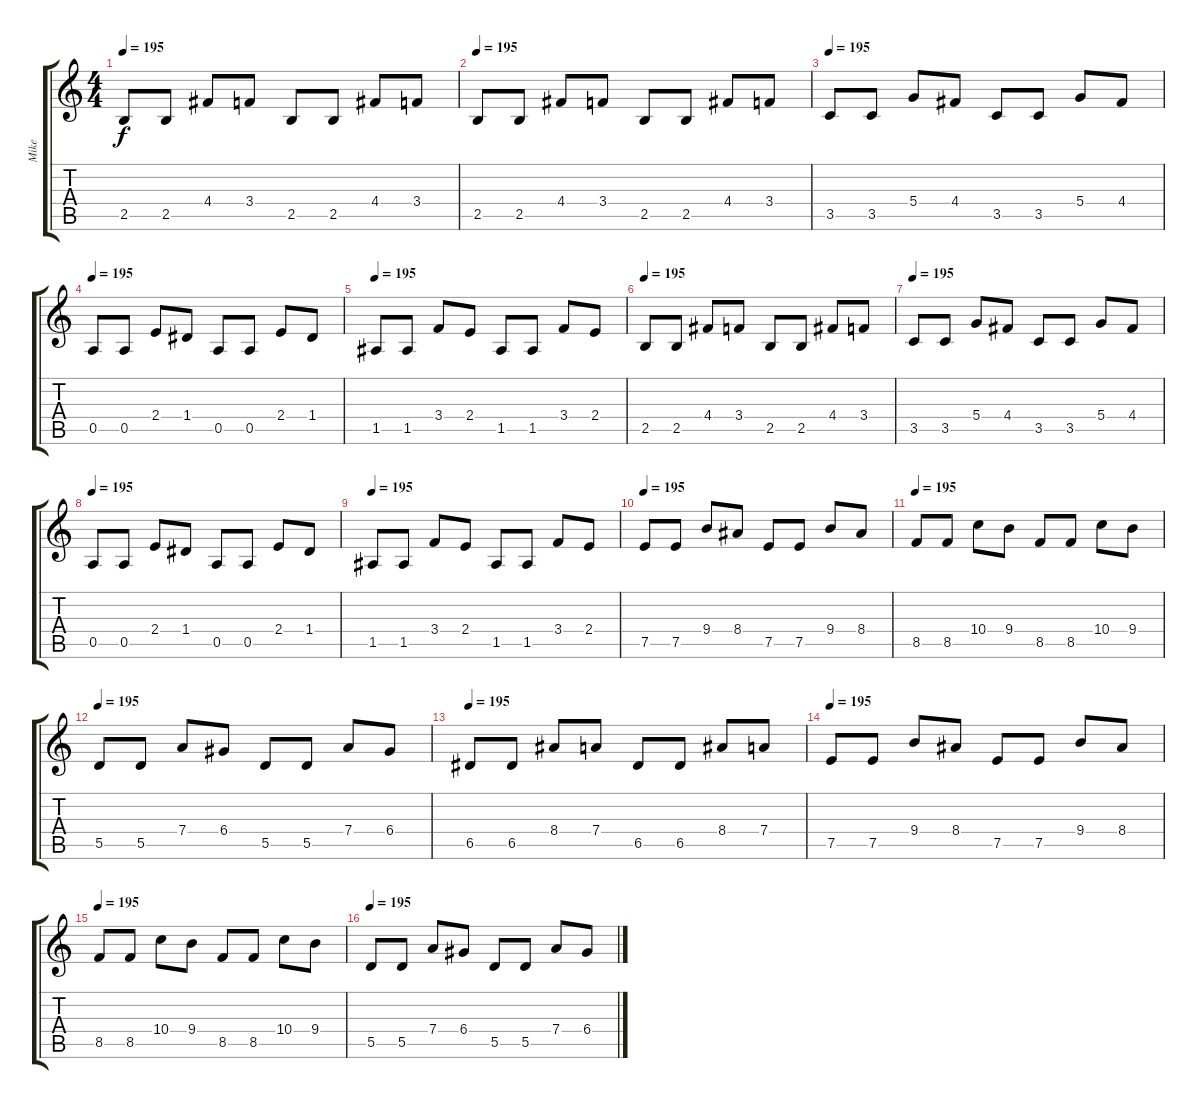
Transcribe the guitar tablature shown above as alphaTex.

\track ("Mike" "Mike") {instrument distortionguitar}
\staff {score tabs}
\tuning (E4 B3 G3 D3 A2 E2) {hide}
\ts (4 4)
\tempo 195
\clef g2
\ks c
2.5.8{dy f} 2.5.8 4.4.8 3.4.8 2.5.8 2.5.8 4.4.8 3.4.8 |
\tempo 195
2.5.8 2.5.8 4.4.8 3.4.8 2.5.8 2.5.8 4.4.8 3.4.8 |
\tempo 195
3.5.8 3.5.8 5.4.8 4.4.8 3.5.8 3.5.8 5.4.8 4.4.8 |
\tempo 195
0.5.8 0.5.8 2.4.8 1.4.8 0.5.8 0.5.8 2.4.8 1.4.8 |
\tempo 195
1.5.8 1.5.8 3.4.8 2.4.8 1.5.8 1.5.8 3.4.8 2.4.8 |
\tempo 195
2.5.8 2.5.8 4.4.8 3.4.8 2.5.8 2.5.8 4.4.8 3.4.8 |
\tempo 195
3.5.8 3.5.8 5.4.8 4.4.8 3.5.8 3.5.8 5.4.8 4.4.8 |
\tempo 195
0.5.8 0.5.8 2.4.8 1.4.8 0.5.8 0.5.8 2.4.8 1.4.8 |
\tempo 195
1.5.8 1.5.8 3.4.8 2.4.8 1.5.8 1.5.8 3.4.8 2.4.8 |
\tempo 195
7.5.8 7.5.8 9.4.8 8.4.8 7.5.8 7.5.8 9.4.8 8.4.8 |
\tempo 195
8.5.8 8.5.8 10.4.8 9.4.8 8.5.8 8.5.8 10.4.8 9.4.8 |
\tempo 195
5.5.8 5.5.8 7.4.8 6.4.8 5.5.8 5.5.8 7.4.8 6.4.8 |
\tempo 195
6.5.8 6.5.8 8.4.8 7.4.8 6.5.8 6.5.8 8.4.8 7.4.8 |
\tempo 195
7.5.8 7.5.8 9.4.8 8.4.8 7.5.8 7.5.8 9.4.8 8.4.8 |
\tempo 195
8.5.8 8.5.8 10.4.8 9.4.8 8.5.8 8.5.8 10.4.8 9.4.8 |
\tempo 195
5.5.8 5.5.8 7.4.8 6.4.8 5.5.8 5.5.8 7.4.8 6.4.8
